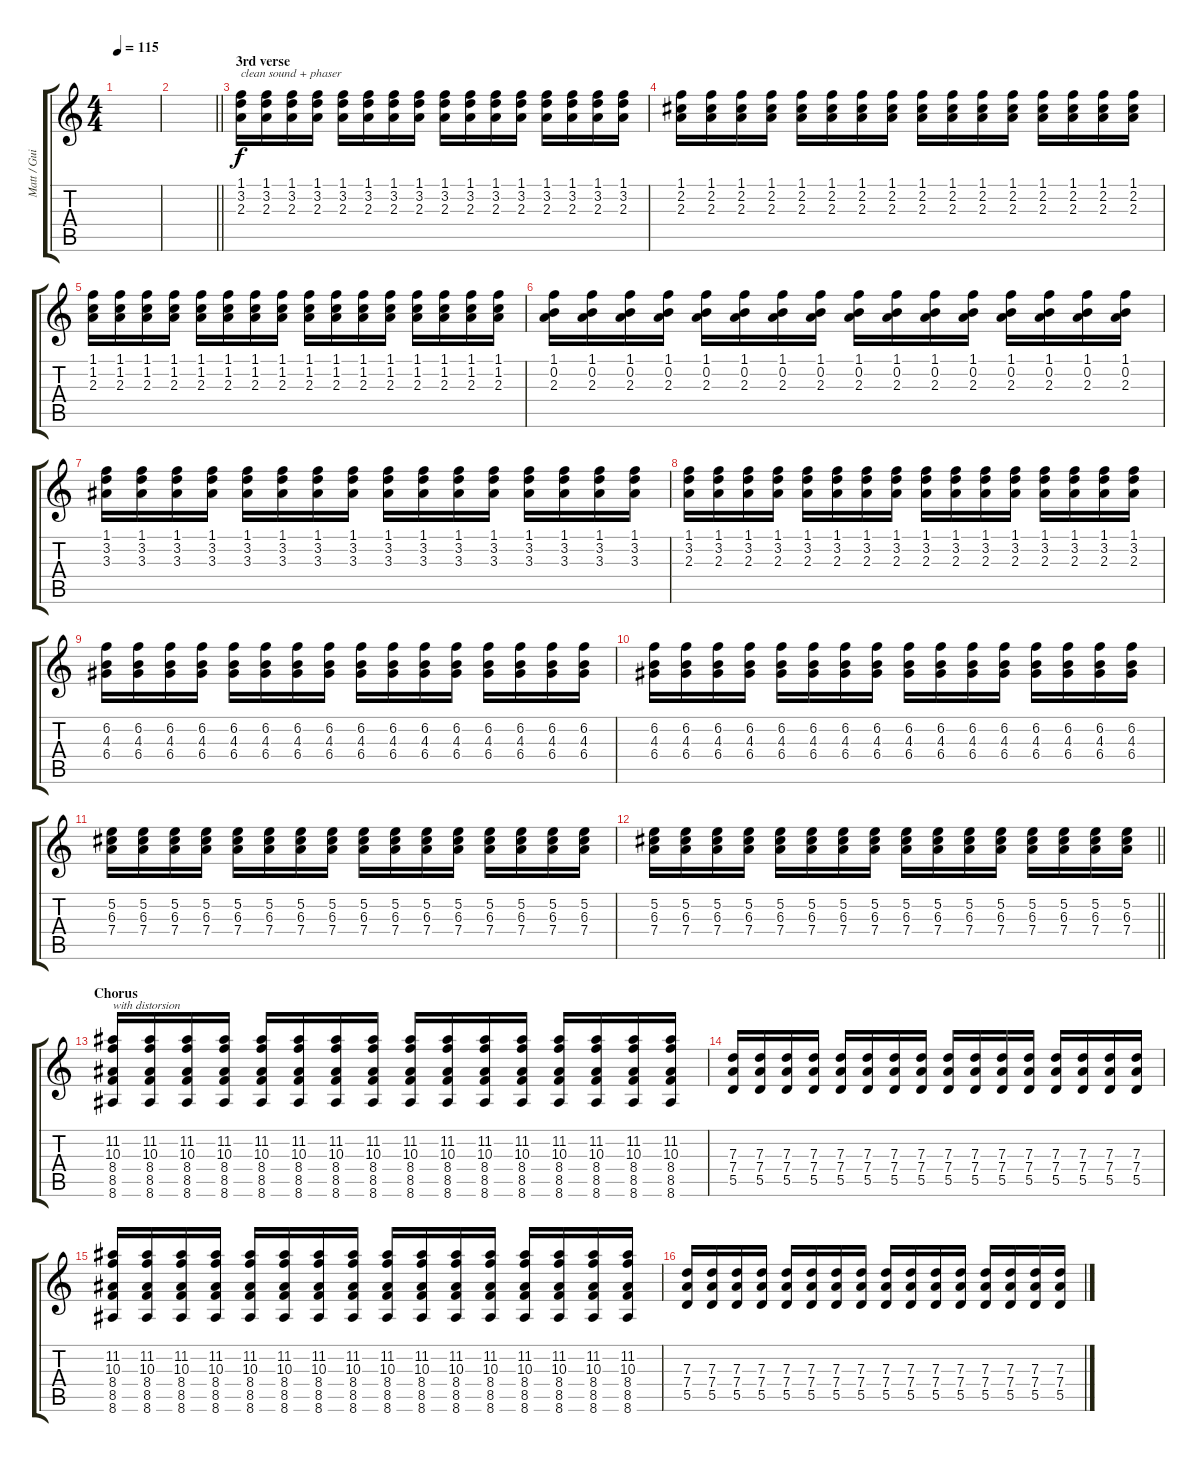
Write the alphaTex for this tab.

\track ("Matt / Guitar" "Matt / Gui") {instrument electricguitarclean}
\staff {score tabs}
\tuning (E4 B3 G3 D3 A2 D2) {hide}
\ts (4 4)
\tempo 115
\clef g2
\ks c
|
\barLineRight lightlight
|
\section ("" "3rd verse")
(1.1 3.2 2.3).16{txt "clean sound + phaser" instrument electricguitarclean} (1.1 3.2 2.3).16 (1.1 3.2 2.3).16 (1.1 3.2 2.3).16 (1.1 3.2 2.3).16 (1.1 3.2 2.3).16 (1.1 3.2 2.3).16 (1.1 3.2 2.3).16 (1.1 3.2 2.3).16 (1.1 3.2 2.3).16 (1.1 3.2 2.3).16 (1.1 3.2 2.3).16 (1.1 3.2 2.3).16 (1.1 3.2 2.3).16 (1.1 3.2 2.3).16 (1.1 3.2 2.3).16 |
(1.1 2.2 2.3).16 (1.1 2.2 2.3).16 (1.1 2.2 2.3).16 (1.1 2.2 2.3).16 (1.1 2.2 2.3).16 (1.1 2.2 2.3).16 (1.1 2.2 2.3).16 (1.1 2.2 2.3).16 (1.1 2.2 2.3).16 (1.1 2.2 2.3).16 (1.1 2.2 2.3).16 (1.1 2.2 2.3).16 (1.1 2.2 2.3).16 (1.1 2.2 2.3).16 (1.1 2.2 2.3).16 (1.1 2.2 2.3).16 |
(1.1 1.2 2.3).16 (1.1 1.2 2.3).16 (1.1 1.2 2.3).16 (1.1 1.2 2.3).16 (1.1 1.2 2.3).16 (1.1 1.2 2.3).16 (1.1 1.2 2.3).16 (1.1 1.2 2.3).16 (1.1 1.2 2.3).16 (1.1 1.2 2.3).16 (1.1 1.2 2.3).16 (1.1 1.2 2.3).16 (1.1 1.2 2.3).16 (1.1 1.2 2.3).16 (1.1 1.2 2.3).16 (1.1 1.2 2.3).16 |
(1.1 0.2 2.3).16 (1.1 0.2 2.3).16 (1.1 0.2 2.3).16 (1.1 0.2 2.3).16 (1.1 0.2 2.3).16 (1.1 0.2 2.3).16 (1.1 0.2 2.3).16 (1.1 0.2 2.3).16 (1.1 0.2 2.3).16 (1.1 0.2 2.3).16 (1.1 0.2 2.3).16 (1.1 0.2 2.3).16 (1.1 0.2 2.3).16 (1.1 0.2 2.3).16 (1.1 0.2 2.3).16 (1.1 0.2 2.3).16 |
(1.1 3.2 3.3).16 (1.1 3.2 3.3).16 (1.1 3.2 3.3).16 (1.1 3.2 3.3).16 (1.1 3.2 3.3).16 (1.1 3.2 3.3).16 (1.1 3.2 3.3).16 (1.1 3.2 3.3).16 (1.1 3.2 3.3).16 (1.1 3.2 3.3).16 (1.1 3.2 3.3).16 (1.1 3.2 3.3).16 (1.1 3.2 3.3).16 (1.1 3.2 3.3).16 (1.1 3.2 3.3).16 (1.1 3.2 3.3).16 |
(1.1 3.2 2.3).16 (1.1 3.2 2.3).16 (1.1 3.2 2.3).16 (1.1 3.2 2.3).16 (1.1 3.2 2.3).16 (1.1 3.2 2.3).16 (1.1 3.2 2.3).16 (1.1 3.2 2.3).16 (1.1 3.2 2.3).16 (1.1 3.2 2.3).16 (1.1 3.2 2.3).16 (1.1 3.2 2.3).16 (1.1 3.2 2.3).16 (1.1 3.2 2.3).16 (1.1 3.2 2.3).16 (1.1 3.2 2.3).16 |
(6.2 4.3 6.4).16 (6.2 4.3 6.4).16 (6.2 4.3 6.4).16 (6.2 4.3 6.4).16 (6.2 4.3 6.4).16 (6.2 4.3 6.4).16 (6.2 4.3 6.4).16 (6.2 4.3 6.4).16 (6.2 4.3 6.4).16 (6.2 4.3 6.4).16 (6.2 4.3 6.4).16 (6.2 4.3 6.4).16 (6.2 4.3 6.4).16 (6.2 4.3 6.4).16 (6.2 4.3 6.4).16 (6.2 4.3 6.4).16 |
(6.2 4.3 6.4).16 (6.2 4.3 6.4).16 (6.2 4.3 6.4).16 (6.2 4.3 6.4).16 (6.2 4.3 6.4).16 (6.2 4.3 6.4).16 (6.2 4.3 6.4).16 (6.2 4.3 6.4).16 (6.2 4.3 6.4).16 (6.2 4.3 6.4).16 (6.2 4.3 6.4).16 (6.2 4.3 6.4).16 (6.2 4.3 6.4).16 (6.2 4.3 6.4).16 (6.2 4.3 6.4).16 (6.2 4.3 6.4).16 |
(5.2 6.3 7.4).16 (5.2 6.3 7.4).16 (5.2 6.3 7.4).16 (5.2 6.3 7.4).16 (5.2 6.3 7.4).16 (5.2 6.3 7.4).16 (5.2 6.3 7.4).16 (5.2 6.3 7.4).16 (5.2 6.3 7.4).16 (5.2 6.3 7.4).16 (5.2 6.3 7.4).16 (5.2 6.3 7.4).16 (5.2 6.3 7.4).16 (5.2 6.3 7.4).16 (5.2 6.3 7.4).16 (5.2 6.3 7.4).16 |
\barLineRight lightlight
(5.2 6.3 7.4).16 (5.2 6.3 7.4).16 (5.2 6.3 7.4).16 (5.2 6.3 7.4).16 (5.2 6.3 7.4).16 (5.2 6.3 7.4).16 (5.2 6.3 7.4).16 (5.2 6.3 7.4).16 (5.2 6.3 7.4).16 (5.2 6.3 7.4).16 (5.2 6.3 7.4).16 (5.2 6.3 7.4).16 (5.2 6.3 7.4).16 (5.2 6.3 7.4).16 (5.2 6.3 7.4).16 (5.2 6.3 7.4).16 |
\section ("" "Chorus")
(11.2 10.3 8.4 8.5 8.6).16{txt "with distorsion" instrument distortionguitar} (11.2 10.3 8.4 8.5 8.6).16 (11.2 10.3 8.4 8.5 8.6).16 (11.2 10.3 8.4 8.5 8.6).16 (11.2 10.3 8.4 8.5 8.6).16 (11.2 10.3 8.4 8.5 8.6).16 (11.2 10.3 8.4 8.5 8.6).16 (11.2 10.3 8.4 8.5 8.6).16 (11.2 10.3 8.4 8.5 8.6).16 (11.2 10.3 8.4 8.5 8.6).16 (11.2 10.3 8.4 8.5 8.6).16 (11.2 10.3 8.4 8.5 8.6).16 (11.2 10.3 8.4 8.5 8.6).16 (11.2 10.3 8.4 8.5 8.6).16 (11.2 10.3 8.4 8.5 8.6).16 (11.2 10.3 8.4 8.5 8.6).16 |
(7.3 7.4 5.5).16 (7.3 7.4 5.5).16 (7.3 7.4 5.5).16 (7.3 7.4 5.5).16 (7.3 7.4 5.5).16 (7.3 7.4 5.5).16 (7.3 7.4 5.5).16 (7.3 7.4 5.5).16 (7.3 7.4 5.5).16 (7.3 7.4 5.5).16 (7.3 7.4 5.5).16 (7.3 7.4 5.5).16 (7.3 7.4 5.5).16 (7.3 7.4 5.5).16 (7.3 7.4 5.5).16 (7.3 7.4 5.5).16 |
(11.2 10.3 8.4 8.5 8.6).16 (11.2 10.3 8.4 8.5 8.6).16 (11.2 10.3 8.4 8.5 8.6).16 (11.2 10.3 8.4 8.5 8.6).16 (11.2 10.3 8.4 8.5 8.6).16 (11.2 10.3 8.4 8.5 8.6).16 (11.2 10.3 8.4 8.5 8.6).16 (11.2 10.3 8.4 8.5 8.6).16 (11.2 10.3 8.4 8.5 8.6).16 (11.2 10.3 8.4 8.5 8.6).16 (11.2 10.3 8.4 8.5 8.6).16 (11.2 10.3 8.4 8.5 8.6).16 (11.2 10.3 8.4 8.5 8.6).16 (11.2 10.3 8.4 8.5 8.6).16 (11.2 10.3 8.4 8.5 8.6).16 (11.2 10.3 8.4 8.5 8.6).16 |
(7.3 7.4 5.5).16 (7.3 7.4 5.5).16 (7.3 7.4 5.5).16 (7.3 7.4 5.5).16 (7.3 7.4 5.5).16 (7.3 7.4 5.5).16 (7.3 7.4 5.5).16 (7.3 7.4 5.5).16 (7.3 7.4 5.5).16 (7.3 7.4 5.5).16 (7.3 7.4 5.5).16 (7.3 7.4 5.5).16 (7.3 7.4 5.5).16 (7.3 7.4 5.5).16 (7.3 7.4 5.5).16 (7.3 7.4 5.5).16
